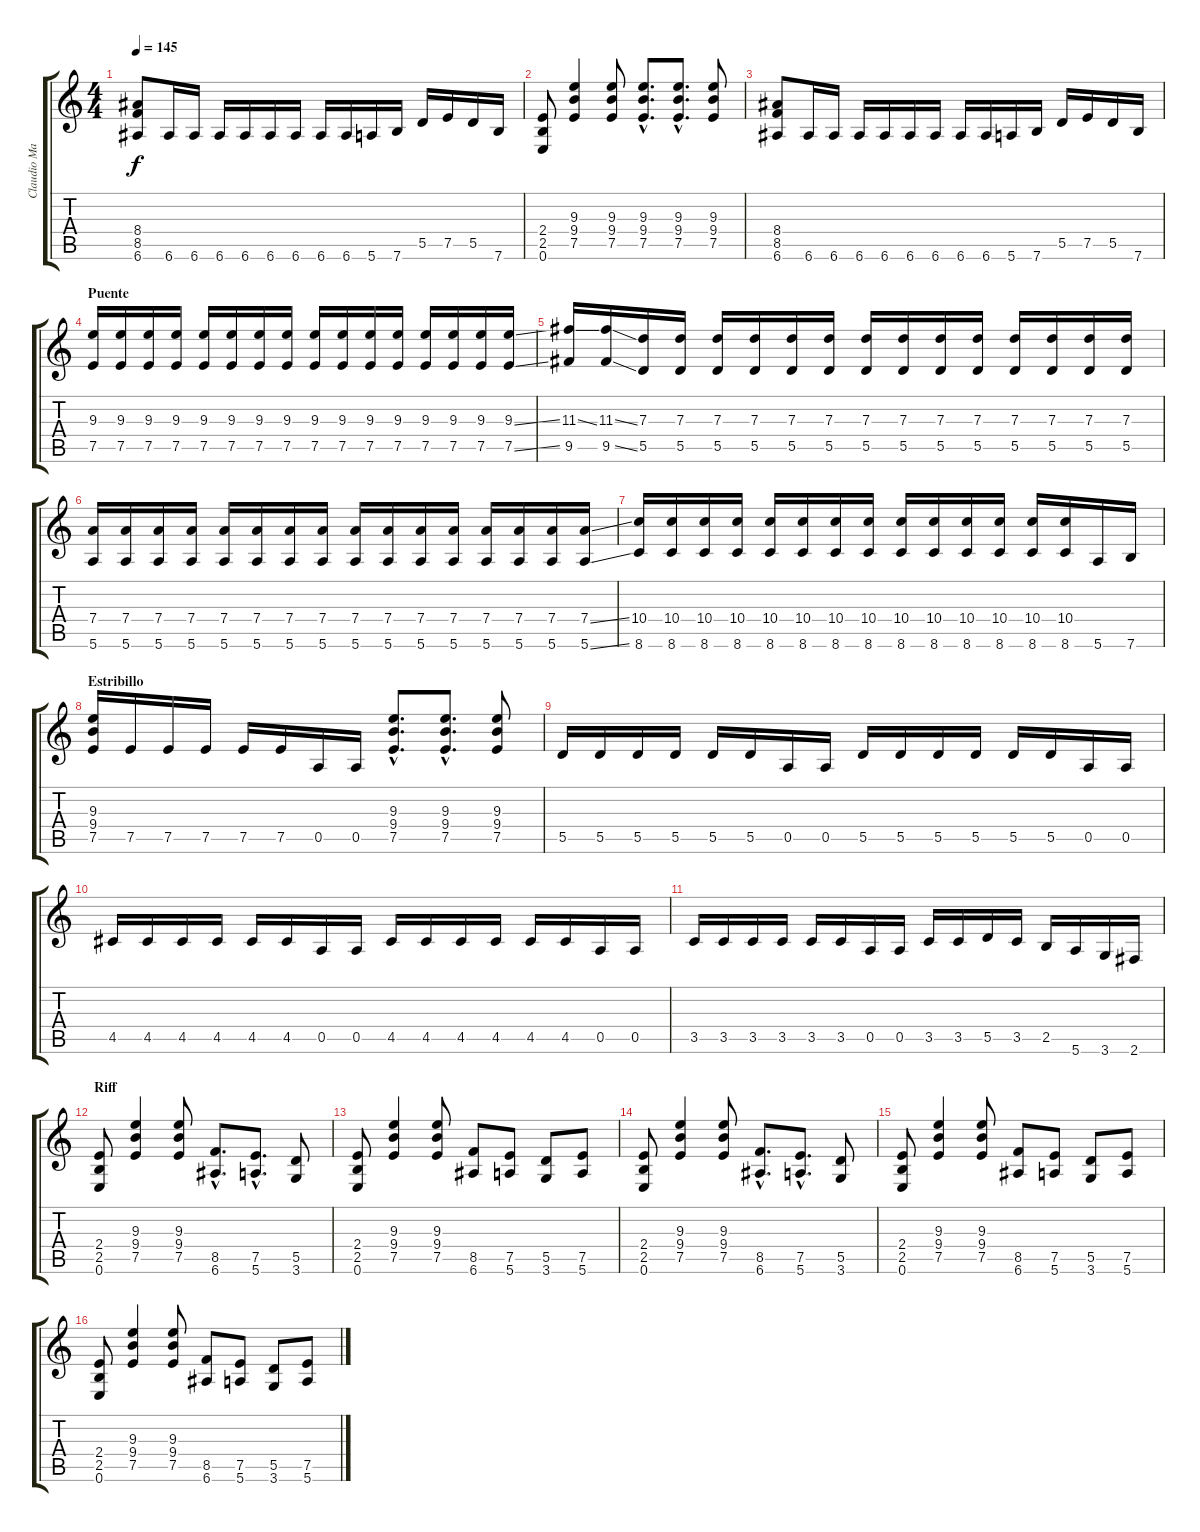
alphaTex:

\track ("Claudio Marciello (Gtr 1)" "Claudio Ma") {instrument distortionguitar}
\staff {score tabs}
\tuning (E4 B3 G3 D3 A2 E2) {hide}
\ts (4 4)
\tempo 145
\clef g2
\ks c
(8.4 8.5 6.6).8{dy f} 6.6.16 6.6.16 6.6.16 6.6.16 6.6.16 6.6.16 6.6.16 6.6.16 5.6.16 7.6.16 5.5.16 7.5.16 5.5.16 7.6.16 |
(2.4 2.5 0.6).8 (9.3 9.4 7.5).4 (9.3 9.4 7.5).8 (9.3{hac} 9.4{hac} 7.5{hac}).8{d} (9.3{hac} 9.4{hac} 7.5{hac}).8{d} (9.3 9.4 7.5).8 |
(8.4 8.5 6.6).8 6.6.16 6.6.16 6.6.16 6.6.16 6.6.16 6.6.16 6.6.16 6.6.16 5.6.16 7.6.16 5.5.16 7.5.16 5.5.16 7.6.16 |
\section ("" "Puente")
(9.3 7.5).16 (9.3 7.5).16 (9.3 7.5).16 (9.3 7.5).16 (9.3 7.5).16 (9.3 7.5).16 (9.3 7.5).16 (9.3 7.5).16 (9.3 7.5).16 (9.3 7.5).16 (9.3 7.5).16 (9.3 7.5).16 (9.3 7.5).16 (9.3 7.5).16 (9.3 7.5).16 (9.3{ss} 7.5{ss}).16 |
(11.3{ss} 9.5).16 (11.3{ss} 9.5{ss}).16 (7.3 5.5).16 (7.3 5.5).16 (7.3 5.5).16 (7.3 5.5).16 (7.3 5.5).16 (7.3 5.5).16 (7.3 5.5).16 (7.3 5.5).16 (7.3 5.5).16 (7.3 5.5).16 (7.3 5.5).16 (7.3 5.5).16 (7.3 5.5).16 (7.3 5.5).16 |
(7.4 5.6).16 (7.4 5.6).16 (7.4 5.6).16 (7.4 5.6).16 (7.4 5.6).16 (7.4 5.6).16 (7.4 5.6).16 (7.4 5.6).16 (7.4 5.6).16 (7.4 5.6).16 (7.4 5.6).16 (7.4 5.6).16 (7.4 5.6).16 (7.4 5.6).16 (7.4 5.6).16 (7.4{ss} 5.6{ss}).16 |
(10.4 8.6).16 (10.4 8.6).16 (10.4 8.6).16 (10.4 8.6).16 (10.4 8.6).16 (10.4 8.6).16 (10.4 8.6).16 (10.4 8.6).16 (10.4 8.6).16 (10.4 8.6).16 (10.4 8.6).16 (10.4 8.6).16 (10.4 8.6).16 (10.4 8.6).16 5.6.16 7.6.16 |
\section ("" "Estribillo")
(9.3 9.4 7.5).16 7.5.16 7.5.16 7.5.16 7.5.16 7.5.16 0.5.16 0.5.16 (9.3{hac} 9.4{hac} 7.5{hac}).8{d} (9.3{hac} 9.4{hac} 7.5{hac}).8{d} (9.3 9.4 7.5).8 |
5.5.16 5.5.16 5.5.16 5.5.16 5.5.16 5.5.16 0.5.16 0.5.16 5.5.16 5.5.16 5.5.16 5.5.16 5.5.16 5.5.16 0.5.16 0.5.16 |
4.5.16 4.5.16 4.5.16 4.5.16 4.5.16 4.5.16 0.5.16 0.5.16 4.5.16 4.5.16 4.5.16 4.5.16 4.5.16 4.5.16 0.5.16 0.5.16 |
3.5.16 3.5.16 3.5.16 3.5.16 3.5.16 3.5.16 0.5.16 0.5.16 3.5.16 3.5.16 5.5.16 3.5.16 2.5.16 5.6.16 3.6.16 2.6.16 |
\section ("" "Riff")
(2.4 2.5 0.6).8 (9.3 9.4 7.5).4 (9.3 9.4 7.5).8 (8.5{hac} 6.6{hac}).8{d} (7.5{hac} 5.6{hac}).8{d} (5.5 3.6).8 |
(2.4 2.5 0.6).8 (9.3 9.4 7.5).4 (9.3 9.4 7.5).8 (8.5 6.6).8 (7.5 5.6).8 (5.5 3.6).8 (7.5 5.6).8 |
(2.4 2.5 0.6).8 (9.3 9.4 7.5).4 (9.3 9.4 7.5).8 (8.5{hac} 6.6{hac}).8{d} (7.5{hac} 5.6{hac}).8{d} (5.5 3.6).8 |
(2.4 2.5 0.6).8 (9.3 9.4 7.5).4 (9.3 9.4 7.5).8 (8.5 6.6).8 (7.5 5.6).8 (5.5 3.6).8 (7.5 5.6).8 |
(2.4 2.5 0.6).8 (9.3 9.4 7.5).4 (9.3 9.4 7.5).8 (8.5 6.6).8 (7.5 5.6).8 (5.5 3.6).8 (7.5 5.6).8
